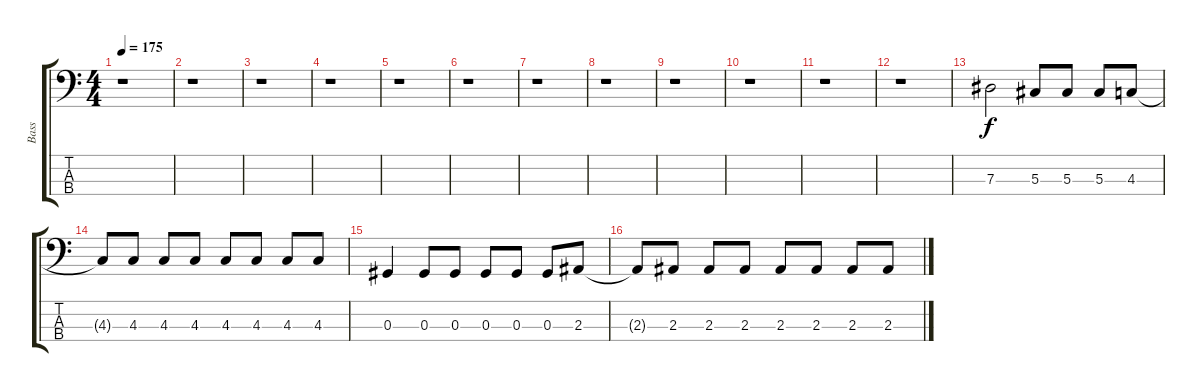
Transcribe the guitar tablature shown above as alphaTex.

\track ("Bass" "Bass") {instrument electricbasspick}
\staff {score tabs}
\tuning (Gb2 Db2 Ab1 Eb1) {hide}
\ts (4 4)
\tempo 175
\clef f4
\ks c
r.1{dy f} |
r.1 |
r.1 |
r.1 |
r.1 |
r.1 |
r.1 |
r.1 |
r.1 |
r.1 |
r.1 |
r.1 |
7.3.2 5.3.8 5.3.8 5.3.8 4.3.8 |
4.3{t}.8 4.3.8 4.3.8 4.3.8 4.3.8 4.3.8 4.3.8 4.3.8 |
0.3.4 0.3.8 0.3.8 0.3.8 0.3.8 0.3.8 2.3.8 |
2.3{t}.8 2.3.8 2.3.8 2.3.8 2.3.8 2.3.8 2.3.8 2.3.8
